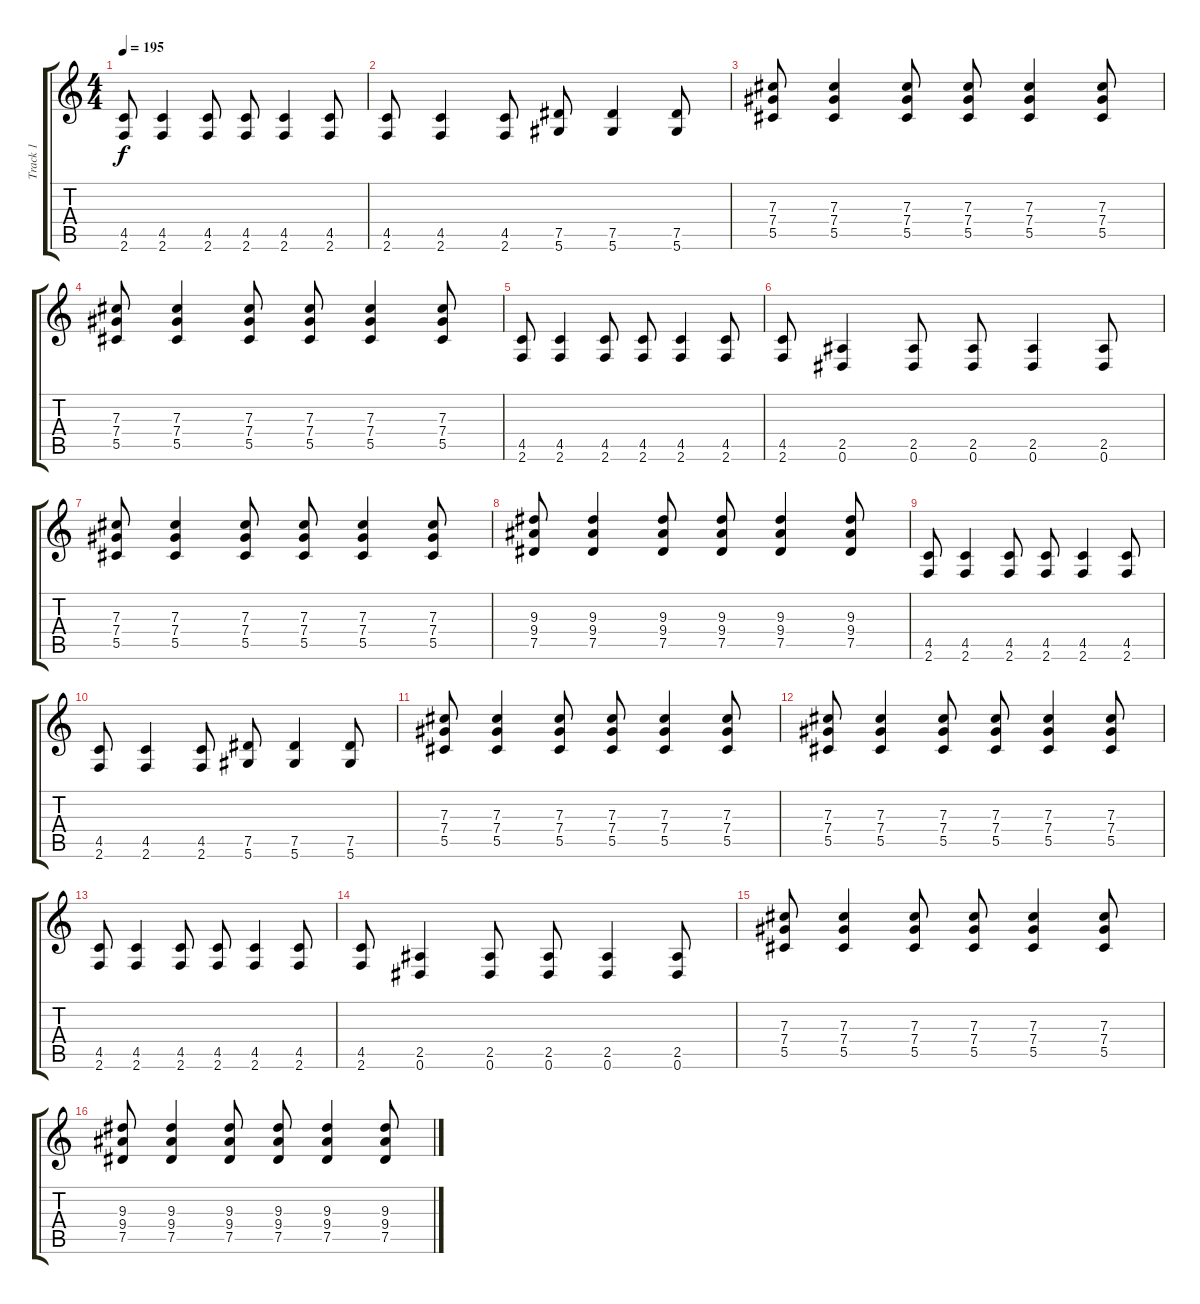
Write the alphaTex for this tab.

\track ("Track 1" "Track 1") {instrument distortionguitar}
\staff {score tabs}
\tuning (Eb4 Bb3 Gb3 Db3 Ab2 Eb2) {hide}
\ts (4 4)
\tempo 195
\clef g2
\ks c
(4.5 2.6).8{dy f} (4.5 2.6).4 (4.5 2.6).8 (4.5 2.6).8 (4.5 2.6).4 (4.5 2.6).8 |
(4.5 2.6).8 (4.5 2.6).4 (4.5 2.6).8 (7.5 5.6).8 (7.5 5.6).4 (7.5 5.6).8 |
(7.3 7.4 5.5).8 (7.3 7.4 5.5).4 (7.3 7.4 5.5).8 (7.3 7.4 5.5).8 (7.3 7.4 5.5).4 (7.3 7.4 5.5).8 |
(7.3 7.4 5.5).8 (7.3 7.4 5.5).4 (7.3 7.4 5.5).8 (7.3 7.4 5.5).8 (7.3 7.4 5.5).4 (7.3 7.4 5.5).8 |
(4.5 2.6).8 (4.5 2.6).4 (4.5 2.6).8 (4.5 2.6).8 (4.5 2.6).4 (4.5 2.6).8 |
(4.5 2.6).8 (2.5 0.6).4 (2.5 0.6).8 (2.5 0.6).8 (2.5 0.6).4 (2.5 0.6).8 |
(7.3 7.4 5.5).8 (7.3 7.4 5.5).4 (7.3 7.4 5.5).8 (7.3 7.4 5.5).8 (7.3 7.4 5.5).4 (7.3 7.4 5.5).8 |
(9.3 9.4 7.5).8 (9.3 9.4 7.5).4 (9.3 9.4 7.5).8 (9.3 9.4 7.5).8 (9.3 9.4 7.5).4 (9.3 9.4 7.5).8 |
(4.5 2.6).8 (4.5 2.6).4 (4.5 2.6).8 (4.5 2.6).8 (4.5 2.6).4 (4.5 2.6).8 |
(4.5 2.6).8 (4.5 2.6).4 (4.5 2.6).8 (7.5 5.6).8 (7.5 5.6).4 (7.5 5.6).8 |
(7.3 7.4 5.5).8 (7.3 7.4 5.5).4 (7.3 7.4 5.5).8 (7.3 7.4 5.5).8 (7.3 7.4 5.5).4 (7.3 7.4 5.5).8 |
(7.3 7.4 5.5).8 (7.3 7.4 5.5).4 (7.3 7.4 5.5).8 (7.3 7.4 5.5).8 (7.3 7.4 5.5).4 (7.3 7.4 5.5).8 |
(4.5 2.6).8 (4.5 2.6).4 (4.5 2.6).8 (4.5 2.6).8 (4.5 2.6).4 (4.5 2.6).8 |
(4.5 2.6).8 (2.5 0.6).4 (2.5 0.6).8 (2.5 0.6).8 (2.5 0.6).4 (2.5 0.6).8 |
(7.3 7.4 5.5).8 (7.3 7.4 5.5).4 (7.3 7.4 5.5).8 (7.3 7.4 5.5).8 (7.3 7.4 5.5).4 (7.3 7.4 5.5).8 |
(9.3 9.4 7.5).8 (9.3 9.4 7.5).4 (9.3 9.4 7.5).8 (9.3 9.4 7.5).8 (9.3 9.4 7.5).4 (9.3 9.4 7.5).8
